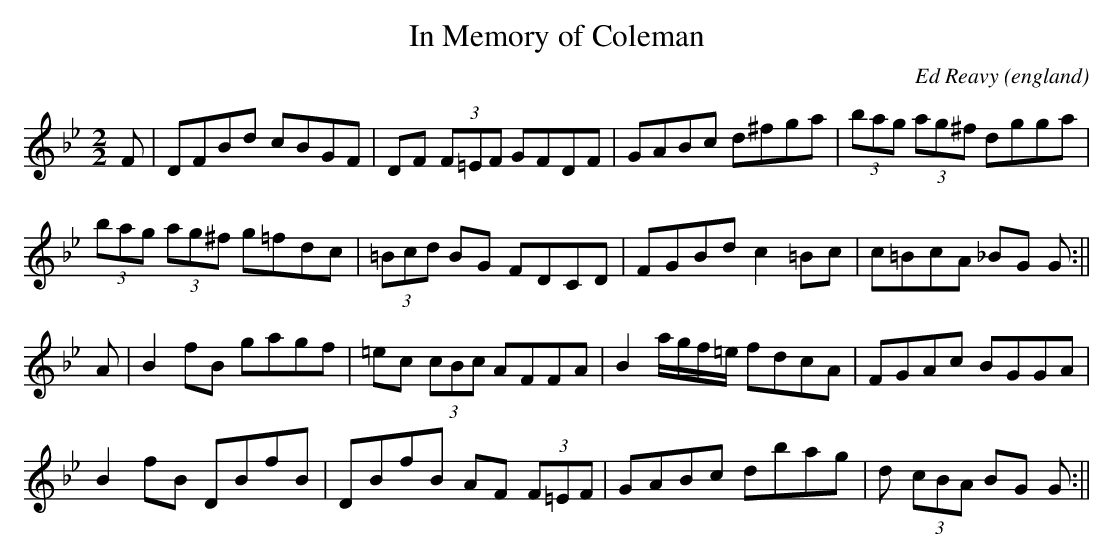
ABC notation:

X:1
T:In Memory of Coleman
O:england
M:2/2
L:1/8
C:Ed Reavy
K:Bb
F|DFBd cBGF|DF (3F=EF GFDF|GABc d^fga|(3bag (3ag^f dgga|
(3bag (3ag^f g=fdc|(3=Bcd BG FDCD|FGBd c2 =Bc|c=BcA  _BG G:||
A|B2 fB gagf|=ec (3cBc AFFA|B2 a/2g/2f/2=e/2 fdcA|FGAc BGGA|
B2 fB DBfB|DBfB AF (3F=EF|GABc dbag |d (3cBA BG G:||
